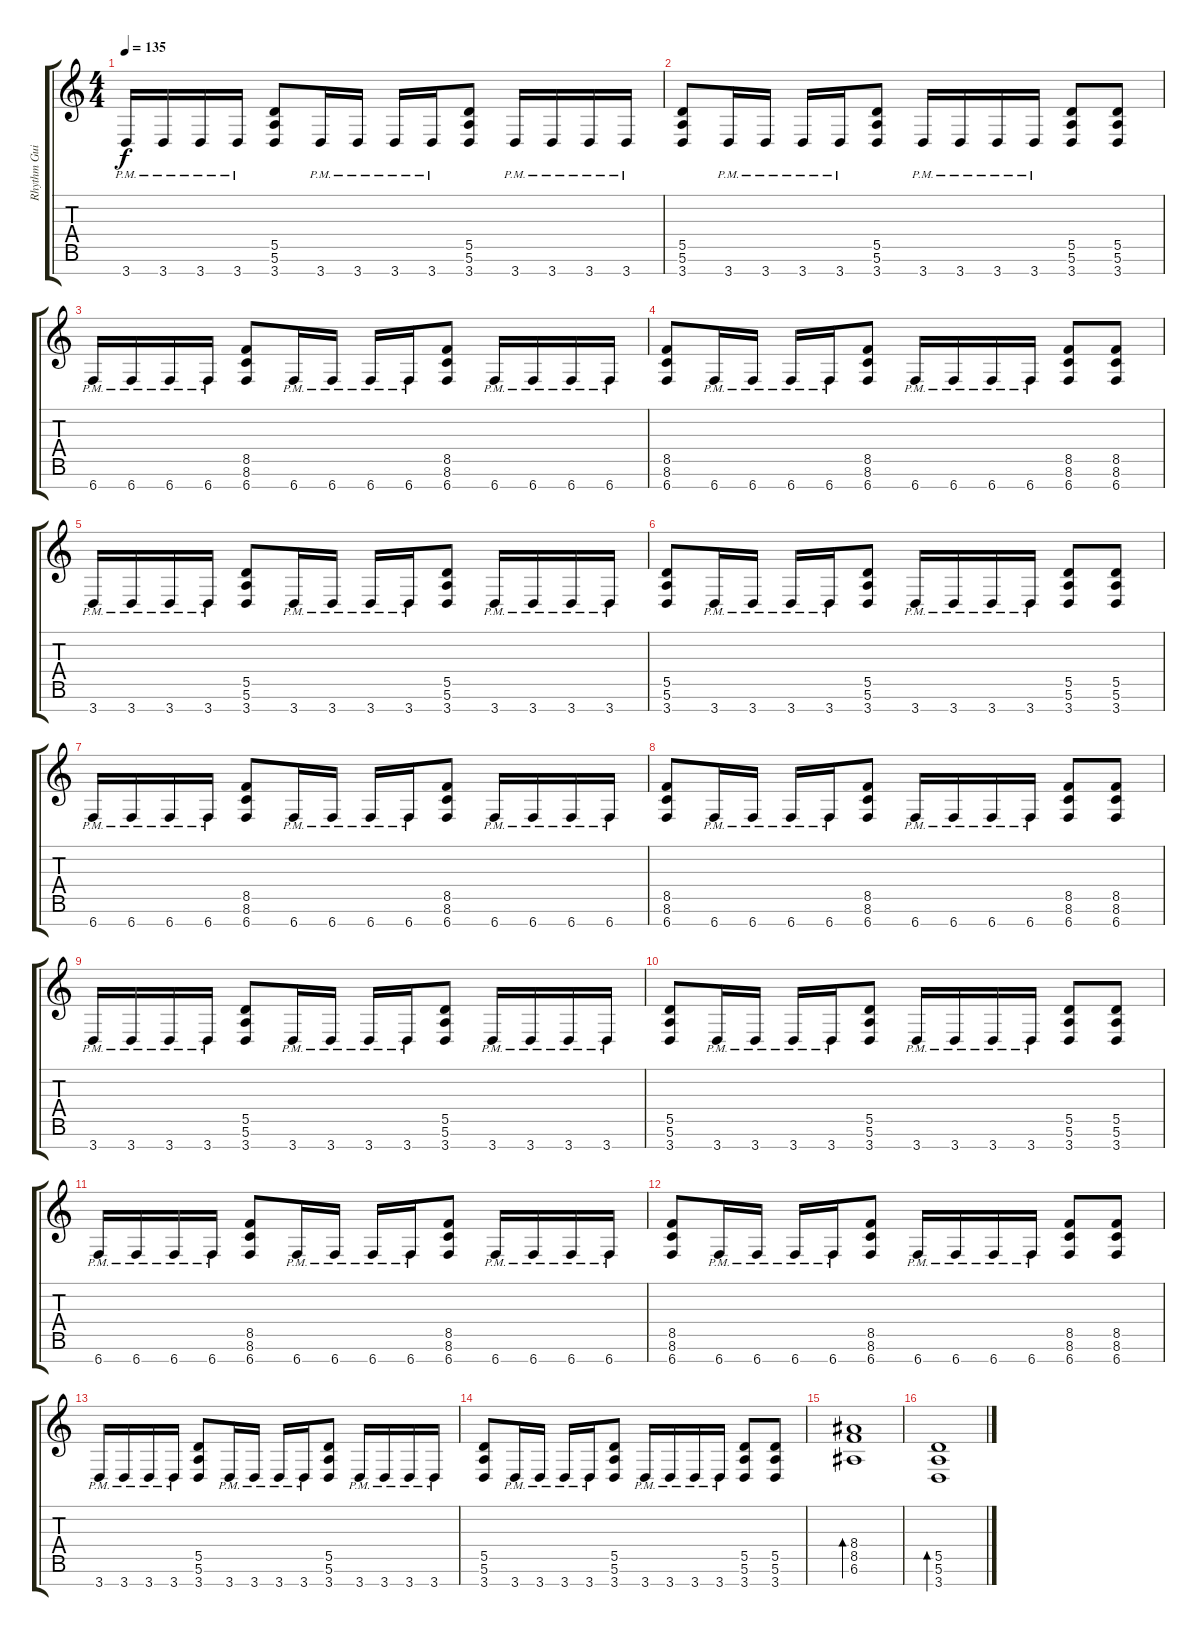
\track ("Rhythm Guitar" "Rhythm Gui") {instrument electricguitarclean}
\staff {score tabs}
\tuning (E4 B3 G3 D3 A2 E2 B1) {hide}
\ts (4 4)
\tempo 135
\clef g2
\ks c
3.7{pm}.16{dy f instrument distortionguitar} 3.7{pm}.16 3.7{pm}.16 3.7{pm}.16 (5.5 5.6 3.7).8 3.7{pm}.16 3.7{pm}.16 3.7{pm}.16 3.7{pm}.16 (5.5 5.6 3.7).8 3.7{pm}.16 3.7{pm}.16 3.7{pm}.16 3.7{pm}.16 |
(5.5 5.6 3.7).8{instrument distortionguitar} 3.7{pm}.16 3.7{pm}.16 3.7{pm}.16 3.7{pm}.16 (5.5 5.6 3.7).8 3.7{pm}.16 3.7{pm}.16 3.7{pm}.16 3.7{pm}.16 (5.5 5.6 3.7).8 (5.5 5.6 3.7).8 |
6.7{pm}.16{instrument distortionguitar} 6.7{pm}.16 6.7{pm}.16 6.7{pm}.16 (8.5 8.6 6.7).8 6.7{pm}.16 6.7{pm}.16 6.7{pm}.16 6.7{pm}.16 (8.5 8.6 6.7).8 6.7{pm}.16 6.7{pm}.16 6.7{pm}.16 6.7{pm}.16 |
(8.5 8.6 6.7).8{instrument distortionguitar} 6.7{pm}.16 6.7{pm}.16 6.7{pm}.16 6.7{pm}.16 (8.5 8.6 6.7).8 6.7{pm}.16 6.7{pm}.16 6.7{pm}.16 6.7{pm}.16 (8.5 8.6 6.7).8 (8.5 8.6 6.7).8 |
3.7{pm}.16{instrument distortionguitar} 3.7{pm}.16 3.7{pm}.16 3.7{pm}.16 (5.5 5.6 3.7).8 3.7{pm}.16 3.7{pm}.16 3.7{pm}.16 3.7{pm}.16 (5.5 5.6 3.7).8 3.7{pm}.16 3.7{pm}.16 3.7{pm}.16 3.7{pm}.16 |
(5.5 5.6 3.7).8{instrument distortionguitar} 3.7{pm}.16 3.7{pm}.16 3.7{pm}.16 3.7{pm}.16 (5.5 5.6 3.7).8 3.7{pm}.16 3.7{pm}.16 3.7{pm}.16 3.7{pm}.16 (5.5 5.6 3.7).8 (5.5 5.6 3.7).8 |
6.7{pm}.16{instrument distortionguitar} 6.7{pm}.16 6.7{pm}.16 6.7{pm}.16 (8.5 8.6 6.7).8 6.7{pm}.16 6.7{pm}.16 6.7{pm}.16 6.7{pm}.16 (8.5 8.6 6.7).8 6.7{pm}.16 6.7{pm}.16 6.7{pm}.16 6.7{pm}.16 |
(8.5 8.6 6.7).8{instrument distortionguitar} 6.7{pm}.16 6.7{pm}.16 6.7{pm}.16 6.7{pm}.16 (8.5 8.6 6.7).8 6.7{pm}.16 6.7{pm}.16 6.7{pm}.16 6.7{pm}.16 (8.5 8.6 6.7).8 (8.5 8.6 6.7).8 |
3.7{pm}.16{instrument distortionguitar} 3.7{pm}.16 3.7{pm}.16 3.7{pm}.16 (5.5 5.6 3.7).8 3.7{pm}.16 3.7{pm}.16 3.7{pm}.16 3.7{pm}.16 (5.5 5.6 3.7).8 3.7{pm}.16 3.7{pm}.16 3.7{pm}.16 3.7{pm}.16 |
(5.5 5.6 3.7).8{instrument distortionguitar} 3.7{pm}.16 3.7{pm}.16 3.7{pm}.16 3.7{pm}.16 (5.5 5.6 3.7).8 3.7{pm}.16 3.7{pm}.16 3.7{pm}.16 3.7{pm}.16 (5.5 5.6 3.7).8 (5.5 5.6 3.7).8 |
6.7{pm}.16{instrument distortionguitar} 6.7{pm}.16 6.7{pm}.16 6.7{pm}.16 (8.5 8.6 6.7).8 6.7{pm}.16 6.7{pm}.16 6.7{pm}.16 6.7{pm}.16 (8.5 8.6 6.7).8 6.7{pm}.16 6.7{pm}.16 6.7{pm}.16 6.7{pm}.16 |
(8.5 8.6 6.7).8{instrument distortionguitar} 6.7{pm}.16 6.7{pm}.16 6.7{pm}.16 6.7{pm}.16 (8.5 8.6 6.7).8 6.7{pm}.16 6.7{pm}.16 6.7{pm}.16 6.7{pm}.16 (8.5 8.6 6.7).8 (8.5 8.6 6.7).8 |
3.7{pm}.16{instrument distortionguitar} 3.7{pm}.16 3.7{pm}.16 3.7{pm}.16 (5.5 5.6 3.7).8 3.7{pm}.16 3.7{pm}.16 3.7{pm}.16 3.7{pm}.16 (5.5 5.6 3.7).8 3.7{pm}.16 3.7{pm}.16 3.7{pm}.16 3.7{pm}.16 |
(5.5 5.6 3.7).8{instrument distortionguitar} 3.7{pm}.16 3.7{pm}.16 3.7{pm}.16 3.7{pm}.16 (5.5 5.6 3.7).8 3.7{pm}.16 3.7{pm}.16 3.7{pm}.16 3.7{pm}.16 (5.5 5.6 3.7).8 (5.5 5.6 3.7).8 |
(8.4 8.5 6.6).1{bd 120 instrument distortionguitar} |
(5.5 5.6 3.7).1{bd 120 instrument distortionguitar}
